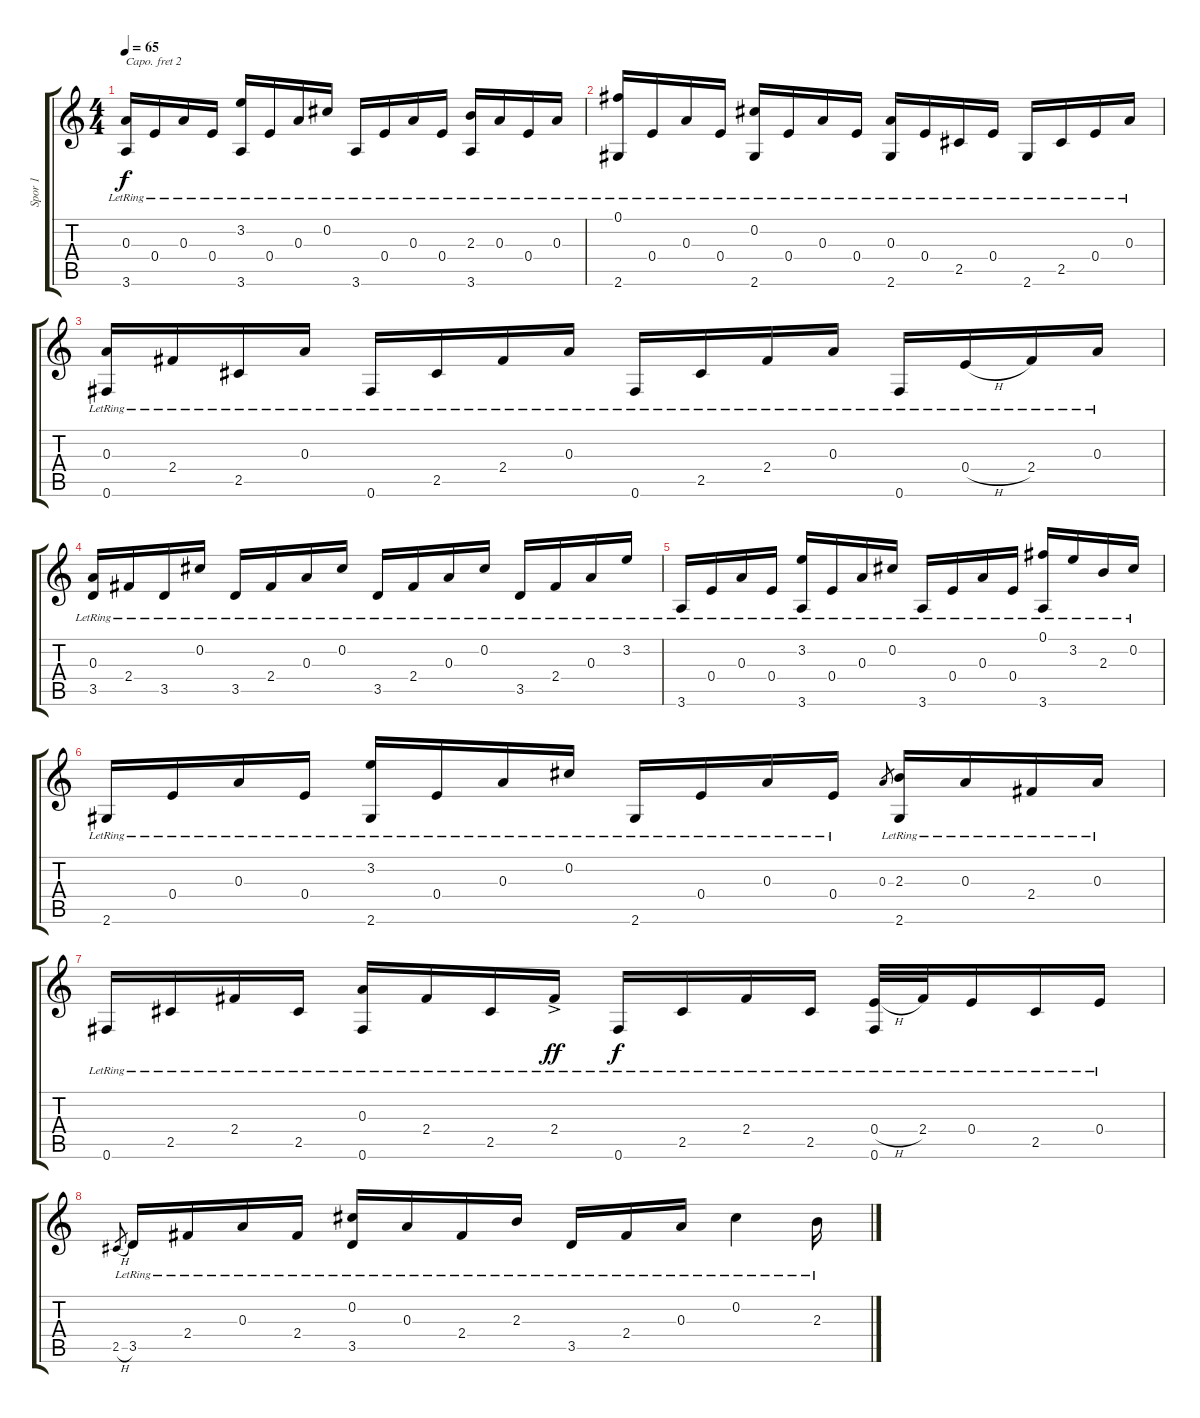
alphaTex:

\track ("Spor 1" "Spor 1") {instrument acousticguitarnylon}
\staff {score tabs}
\capo 2
\tuning (E4 B3 G3 D3 A2 E2) {hide}
\ts (4 4)
\tempo 65
\clef g2
\ks c
(0.3{lr} 3.6{lr}).16{dy f} 0.4{lr}.16 0.3{lr}.16 0.4{lr}.16 (3.2{lr} 3.6{lr}).16 0.4{lr}.16 0.3{lr}.16 0.2{lr}.16 3.6{lr}.16 0.4{lr}.16 0.3{lr}.16 0.4{lr}.16 (2.3{lr} 3.6{lr}).16 0.3{lr}.16 0.4{lr}.16 0.3{lr}.16 |
(0.1{lr} 2.6{lr}).16 0.4{lr}.16 0.3{lr}.16 0.4{lr}.16 (0.2{lr} 2.6{lr}).16 0.4{lr}.16 0.3{lr}.16 0.4{lr}.16 (0.3{lr} 2.6{lr}).16 0.4{lr}.16 2.5{lr}.16 0.4{lr}.16 2.6{lr}.16 2.5{lr}.16 0.4{lr}.16 0.3{lr}.16 |
(0.3{lr} 0.6{lr}).16 2.4{lr}.16 2.5{lr}.16 0.3{lr}.16 0.6{lr}.16 2.5{lr}.16 2.4{lr}.16 0.3{lr}.16 0.6{lr}.16 2.5{lr}.16 2.4{lr}.16 0.3{lr}.16 0.6{lr}.16 0.4{h lr}.16 2.4{lr}.16 0.3{lr}.16 |
(0.3{lr} 3.5{lr}).16 2.4{lr}.16 3.5{lr}.16 0.2{lr}.16 3.5{lr}.16 2.4{lr}.16 0.3{lr}.16 0.2{lr}.16 3.5{lr}.16 2.4{lr}.16 0.3{lr}.16 0.2{lr}.16 3.5{lr}.16 2.4{lr}.16 0.3{lr}.16 3.2{lr}.16 |
3.6{lr}.16 0.4{lr}.16 0.3{lr}.16 0.4{lr}.16 (3.2{lr} 3.6{lr}).16 0.4{lr}.16 0.3{lr}.16 0.2{lr}.16 3.6{lr}.16 0.4{lr}.16 0.3{lr}.16 0.4{lr}.16 (0.1{lr} 3.6{lr}).16 3.2{lr}.16 2.3{lr}.16 0.2{lr}.16 |
2.6{lr}.16 0.4{lr}.16 0.3{lr}.16 0.4{lr}.16 (3.2{lr} 2.6{lr}).16 0.4{lr}.16 0.3{lr}.16 0.2{lr}.16 2.6{lr}.16 0.4{lr}.16 0.3{lr}.16 0.4{lr}.16 0.3.8{gr} (2.3{lr} 2.6{lr}).16 0.3{lr}.16 2.4{lr}.16 0.3{lr}.16 |
0.6{lr}.16 2.5{lr}.16 2.4{lr}.16 2.5{lr}.16 (0.3{lr} 0.6{lr}).16 2.4{lr}.16 2.5{lr}.16 2.4{ac lr}.16{dy ff} 0.6{lr}.16{dy f} 2.5{lr}.16 2.4{lr}.16 2.5{lr}.16 (0.4{h lr} 0.6{lr}).32 2.4{lr}.32 0.4{lr}.16 2.5{lr}.16 0.4{lr}.16 |
2.5{h}.8{gr} 3.5{lr}.16 2.4{lr}.16 0.3{lr}.16 2.4{lr}.16 (0.2{lr} 3.5{lr}).16 0.3{lr}.16 2.4{lr}.16 2.3{lr}.16 3.5{lr}.16 2.4{lr}.16 0.3{lr}.16 0.2{lr}.4 2.3{lr}.16
